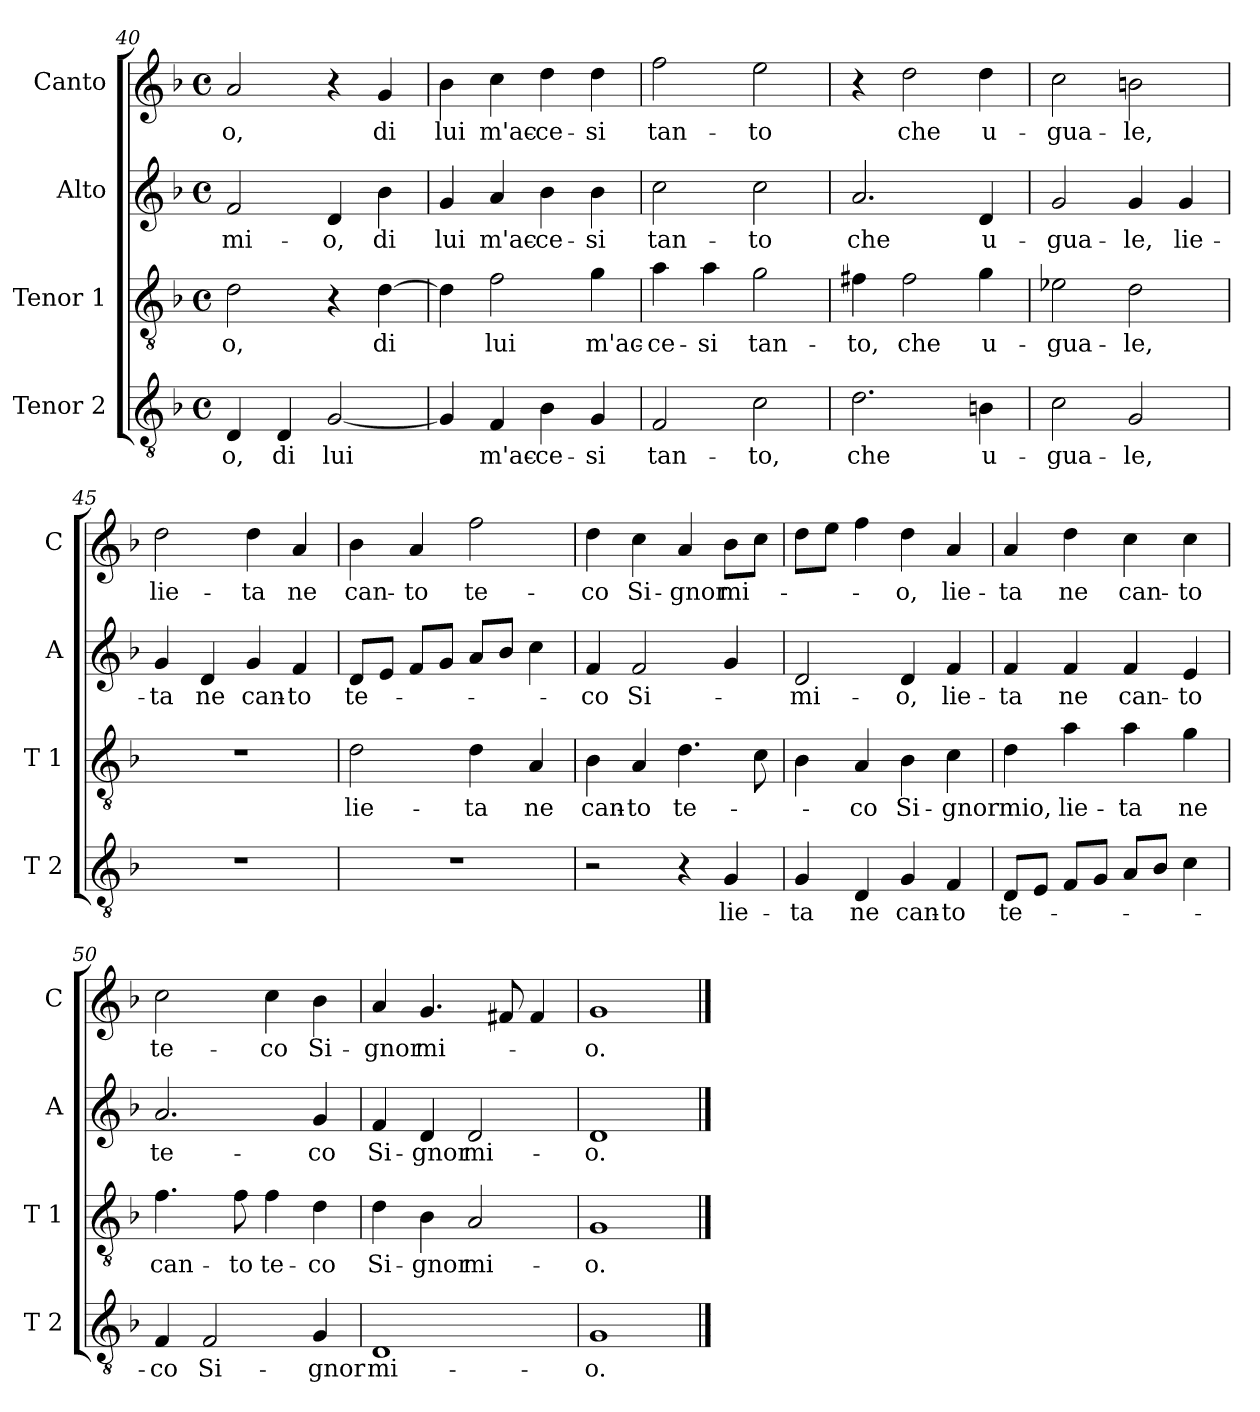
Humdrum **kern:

**kern	**text	**kern	**text	**kern	**text	**kern	**text
*part4	*part4	*part3	*part3	*part2	*part2	*part1	*part1
*staff4	*staff4	*staff3	*staff3	*staff2	*staff2	*staff1	*staff1
*I"Tenor 2	*	*I"Tenor 1	*	*I"Alto	*	*I"Canto	*
*I'T 2	*	*I'T 1	*	*I'A	*	*I'C	*
*clefGv2	*	*clefGv2	*	*clefG2	*	*clefG2	*
*k[b-]	*	*k[b-]	*	*k[b-]	*	*k[b-]	*
*F:	*	*F:	*	*F:	*	*F:	*
*M4/4	*	*M4/4	*	*M4/4	*	*M4/4	*
*met(c)	*	*met(c)	*	*met(c)	*	*met(c)	*
=40	=40	=40	=40	=40	=40	=40	=40
!	!LO:LY:b	!	!LO:LY:b	!	!LO:LY:b	!	!LO:LY:b
4D/	-o,	2d\	-o,	2f/	mi-	2a/	-o,
!	!LO:LY:b	!	!	!	!	!	!
4D/	di	.	.	.	.	.	.
!	!LO:LY:b	!	!	!	!LO:LY:b	!	!
[2G/	lui	4r	.	4d/	-o,	4r	.
!	!	!	!LO:LY:b	!	!LO:LY:b	!	!LO:LY:b
.	.	[4d\	di	4b-\	di	4g/	di
!!LO:LB:g=z
=41	=41	=41	=41	=41	=41	=41	=41
!	!	!	!	!	!LO:LY:b	!	!LO:LY:b
4G/]	.	4d\]	.	4g/	lui	4b-\	lui
!	!LO:LY:b	!	!LO:LY:b	!	!LO:LY:b	!	!LO:LY:b
4F/	m'ac-	2f\	lui	4a/	m'ac-	4cc\	m'ac-
!	!LO:LY:b	!	!	!	!LO:LY:b	!	!LO:LY:b
4B-\	-ce-	.	.	4b-\	-ce-	4dd\	-ce-
!	!LO:LY:b	!	!LO:LY:b	!	!LO:LY:b	!	!LO:LY:b
4G/	-si	4g\	m'ac-	4b-\	-si	4dd\	-si
=42	=42	=42	=42	=42	=42	=42	=42
!	!LO:LY:b	!	!LO:LY:b	!	!LO:LY:b	!	!LO:LY:b
2F/	tan-	4a\	-ce-	2cc\	tan-	2ff\	tan-
!	!	!	!LO:LY:b	!	!	!	!
.	.	4a\	-si	.	.	.	.
!	!LO:LY:b	!	!LO:LY:b	!	!LO:LY:b	!	!LO:LY:b
2c\	-to,	2g\	tan-	2cc\	-to	2ee\	-to
=43	=43	=43	=43	=43	=43	=43	=43
!	!LO:LY:b	!	!LO:LY:b	!	!LO:LY:b	!	!
2.d\	che	4f#X\	-to,	2.a/	che	4r	.
!	!	!	!LO:LY:b	!	!	!	!LO:LY:b
.	.	2f#\	che	.	.	2dd\	che
!	!LO:LY:b	!	!LO:LY:b	!	!LO:LY:b	!	!LO:LY:b
4Bn\	u-	4g\	u-	4d/	u-	4dd\	u-
=44	=44	=44	=44	=44	=44	=44	=44
!	!LO:LY:b	!	!LO:LY:b	!	!LO:LY:b	!	!LO:LY:b
2c\	-gua-	2e-X\	-gua-	2g/	-gua-	2cc\	-gua-
!	!LO:LY:b	!	!LO:LY:b	!	!LO:LY:b	!	!LO:LY:b
2G/	-le,	2d\	-le,	4g/	-le,	2bn\	-le,
!	!	!	!	!	!LO:LY:b	!	!
.	.	.	.	4g/	lie-	.	.
=45	=45	=45	=45	=45	=45	=45	=45
!	!	!	!	!	!LO:LY:b	!	!LO:LY:b
1r	.	1r	.	4g/	-ta	2dd\	lie-
!	!	!	!	!	!LO:LY:b	!	!
.	.	.	.	4d/	ne	.	.
!	!	!	!	!	!LO:LY:b	!	!LO:LY:b
.	.	.	.	4g/	can-	4dd\	-ta
!	!	!	!	!	!LO:LY:b	!	!LO:LY:b
.	.	.	.	4f/	-to	4a/	ne
=46	=46	=46	=46	=46	=46	=46	=46
!	!	!	!LO:LY:b	!	!LO:LY:b	!	!LO:LY:b
1r	.	2d\	lie-	8d/L	te-	4b-\	can-
.	.	.	.	8e/J	.	.	.
!	!	!	!	!	!	!	!LO:LY:b
.	.	.	.	8f/L	.	4a/	-to
.	.	.	.	8g/J	.	.	.
!	!	!	!LO:LY:b	!	!	!	!LO:LY:b
.	.	4d\	-ta	8a/L	.	2ff\	te-
.	.	.	.	8b-/J	.	.	.
!	!	!	!LO:LY:b	!	!	!	!
.	.	4A/	ne	4cc\	.	.	.
!!LO:LB:g=z
=47	=47	=47	=47	=47	=47	=47	=47
!	!	!	!LO:LY:b	!	!LO:LY:b	!	!LO:LY:b
2r	.	4B-\	can-	4f/	-co	4dd\	-co
!	!	!	!LO:LY:b	!	!LO:LY:b	!	!LO:LY:b
.	.	4A/	-to	2f/	Si-	4cc\	Si-
!	!	!	!LO:LY:b	!	!	!	!LO:LY:b
4r	.	4.d\	te-	.	.	4a/	-gnor
!	!LO:LY:b	!	!	!	!	!	!LO:LY:b
4G/	lie-	.	.	4g/	.	8b-\L	mi-
.	.	8c\	.	.	.	8cc\J	.
=48	=48	=48	=48	=48	=48	=48	=48
!	!LO:LY:b	!	!	!	!LO:LY:b	!	!
4G/	-ta	4B-\	.	2d/	-mi-	8dd\L	.
.	.	.	.	.	.	8ee\J	.
!	!LO:LY:b	!	!LO:LY:b	!	!	!	!
4D/	ne	4A/	-co	.	.	4ff\	.
!	!LO:LY:b	!	!LO:LY:b	!	!LO:LY:b	!	!LO:LY:b
4G/	can-	4B-\	Si-	4d/	-o,	4dd\	-o,
!	!LO:LY:b	!	!LO:LY:b	!	!LO:LY:b	!	!LO:LY:b
4F/	-to	4c\	-gnor	4f/	lie-	4a/	lie-
=49	=49	=49	=49	=49	=49	=49	=49
!	!LO:LY:b	!	!LO:LY:b	!	!LO:LY:b	!	!LO:LY:b
8D/L	te-	4d\	mio,	4f/	-ta	4a/	-ta
8E/J	.	.	.	.	.	.	.
!	!	!	!LO:LY:b	!	!LO:LY:b	!	!LO:LY:b
8F/L	.	4a\	lie-	4f/	ne	4dd\	ne
8G/J	.	.	.	.	.	.	.
!	!	!	!LO:LY:b	!	!LO:LY:b	!	!LO:LY:b
8A/L	.	4a\	-ta	4f/	can-	4cc\	can-
8B-/J	.	.	.	.	.	.	.
!	!	!	!LO:LY:b	!	!LO:LY:b	!	!LO:LY:b
4c\	.	4g\	ne	4e/	-to	4cc\	-to
=50	=50	=50	=50	=50	=50	=50	=50
!	!LO:LY:b	!	!LO:LY:b	!	!LO:LY:b	!	!LO:LY:b
4F/	-co	4.f\	can-	2.a/	te-	2cc\	te-
!	!LO:LY:b	!	!	!	!	!	!
2F/	Si-	.	.	.	.	.	.
!	!	!	!LO:LY:b	!	!	!	!
.	.	8f\	-to	.	.	.	.
!	!	!	!LO:LY:b	!	!	!	!LO:LY:b
.	.	4f\	te-	.	.	4cc\	-co
!	!LO:LY:b	!	!LO:LY:b	!	!LO:LY:b	!	!LO:LY:b
4G/	-gnor	4d\	-co	4g/	-co	4b-\	Si-
=51	=51	=51	=51	=51	=51	=51	=51
!	!LO:LY:b	!	!LO:LY:b	!	!LO:LY:b	!	!LO:LY:b
1D	mi-	4d\	Si-	4f/	Si-	4a/	-gnor
!	!	!	!LO:LY:b	!	!LO:LY:b	!	!LO:LY:b
.	.	4B-\	-gnor	4d/	-gnor	4.g/	mi-
!	!	!	!LO:LY:b	!	!LO:LY:b	!	!
.	.	2A/	mi-	2d/	mi-	.	.
.	.	.	.	.	.	8f#X/	.
.	.	.	.	.	.	4f#/	.
=52	=52	=52	=52	=52	=52	=52	=52
!	!LO:LY:b	!	!LO:LY:b	!	!LO:LY:b	!	!LO:LY:b
1G	-o.	1G	-o.	1d	-o.	1g	-o.
==	==	==	==	==	==	==	==
*-	*-	*-	*-	*-	*-	*-	*-
